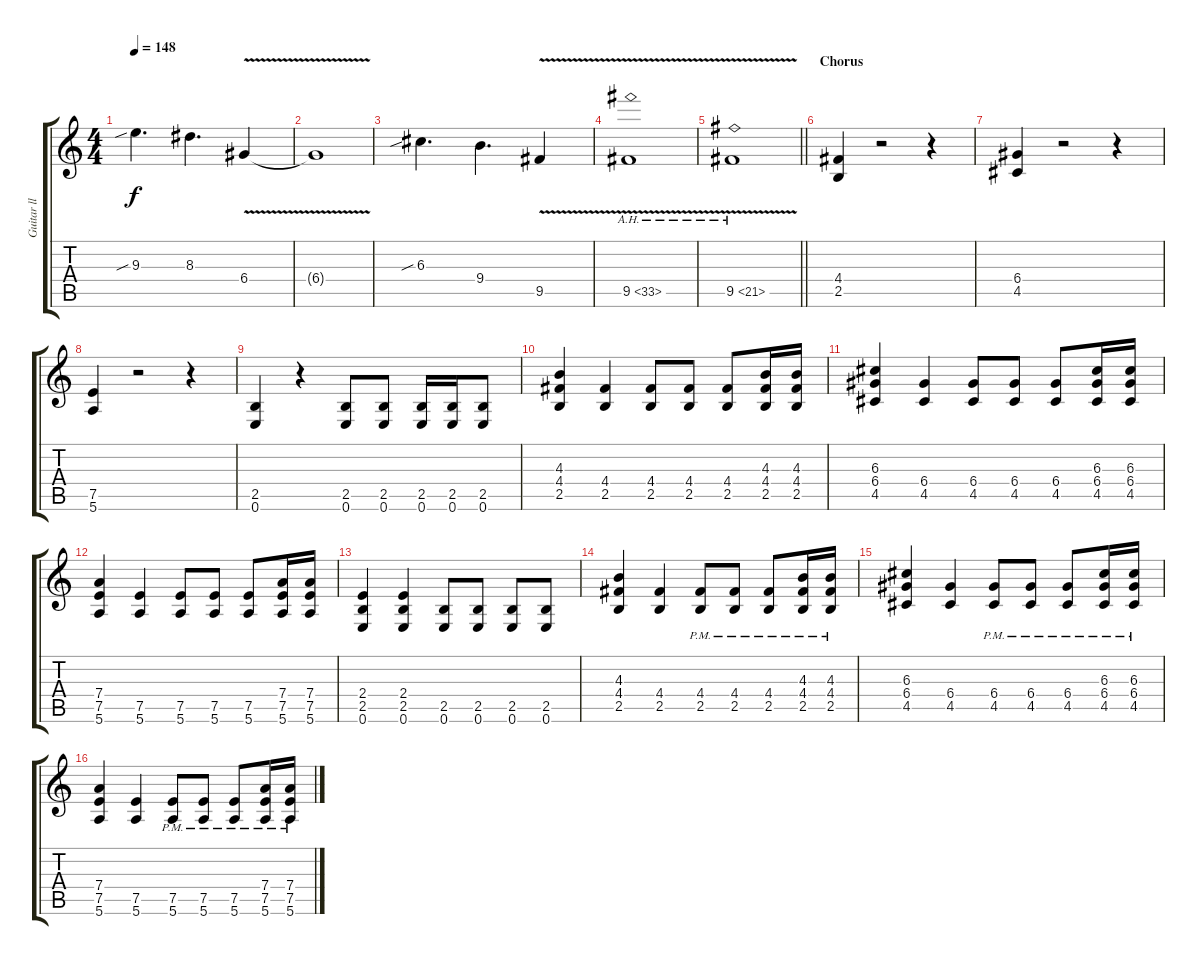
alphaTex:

\track ("Guitar ll" "Guitar ll") {instrument distortionguitar}
\staff {score tabs}
\tuning (E4 B3 G3 D3 A2 E2) {hide}
\ts (4 4)
\tempo 148
\clef g2
\ks c
9.3{sib}.4{d dy f} 8.3.4{d} 6.4{v}.4 |
6.4{t}.1 |
6.3{sib}.4{d} 9.4.4{d} 9.5{v}.4 |
9.5{ah 24 v}.1 |
\barLineRight lightlight
9.5{ah 12 v}.1 |
\section ("" "Chorus")
(4.4 2.5).4 r.2 r.4 |
(6.4 4.5).4 r.2 r.4 |
(7.5 5.6).4 r.2 r.4 |
(2.5 0.6).4 r.4 (2.5 0.6).8 (2.5 0.6).8 (2.5 0.6).16 (2.5 0.6).16 (2.5 0.6).8 |
(4.3 4.4 2.5).4 (4.4 2.5).4 (4.4 2.5).8 (4.4 2.5).8 (4.4 2.5).8 (4.3 4.4 2.5).16 (4.3 4.4 2.5).16 |
(6.3 6.4 4.5).4 (6.4 4.5).4 (6.4 4.5).8 (6.4 4.5).8 (6.4 4.5).8 (6.3 6.4 4.5).16 (6.3 6.4 4.5).16 |
(7.4 7.5 5.6).4 (7.5 5.6).4 (7.5 5.6).8 (7.5 5.6).8 (7.5 5.6).8 (7.4 7.5 5.6).16 (7.4 7.5 5.6).16 |
(2.4 2.5 0.6).4 (2.4 2.5 0.6).4 (2.5 0.6).8 (2.5 0.6).8 (2.5 0.6).8 (2.5 0.6).8 |
(4.3 4.4 2.5).4 (4.4 2.5).4 (4.4{pm} 2.5{pm}).8 (4.4{pm} 2.5{pm}).8 (4.4{pm} 2.5{pm}).8 (4.3{pm} 4.4{pm} 2.5{pm}).16 (4.3{pm} 4.4{pm} 2.5{pm}).16 |
(6.3 6.4 4.5).4 (6.4 4.5).4 (6.4{pm} 4.5{pm}).8 (6.4{pm} 4.5{pm}).8 (6.4{pm} 4.5{pm}).8 (6.3{pm} 6.4{pm} 4.5{pm}).16 (6.3{pm} 6.4{pm} 4.5{pm}).16 |
(7.4 7.5 5.6).4 (7.5 5.6).4 (7.5{pm} 5.6{pm}).8 (7.5{pm} 5.6{pm}).8 (7.5{pm} 5.6{pm}).8 (7.4{pm} 7.5{pm} 5.6{pm}).16 (7.4{pm} 7.5{pm} 5.6{pm}).16
